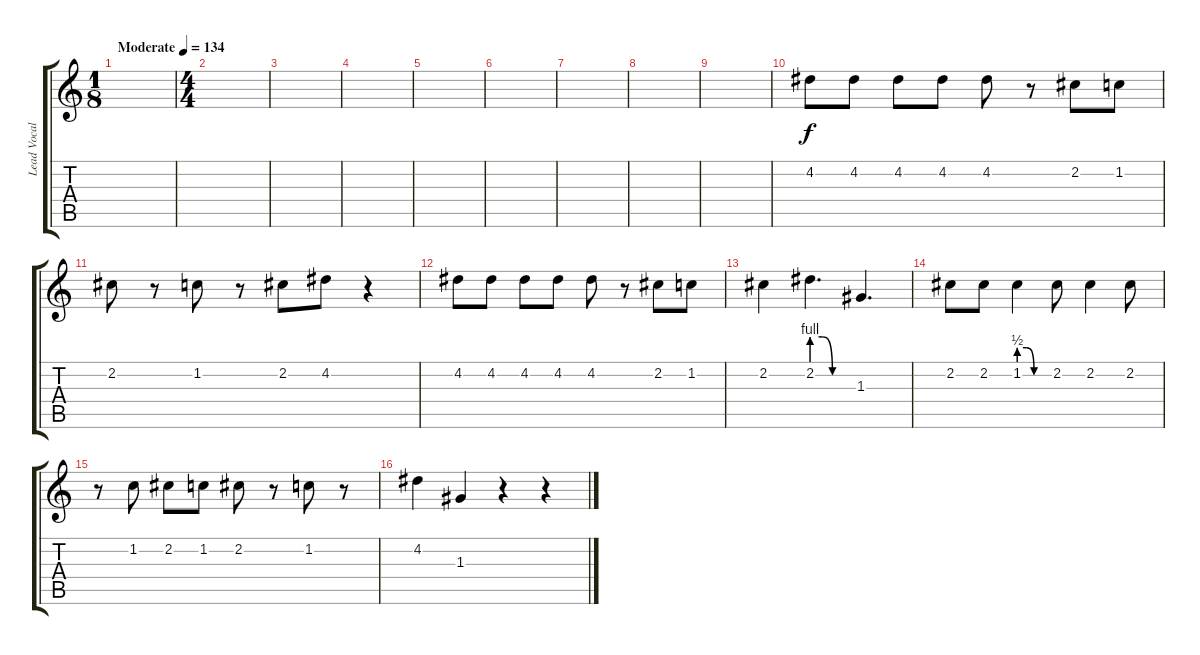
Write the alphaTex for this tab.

\track ("Lead Vocal" "Lead Vocal") {instrument synthbass2}
\staff {score tabs}
\tuning (E4 B3 G3 D3 A2 E2) {hide}
\ts (1 8)
\tempo (134 "Moderate")
\clef g2
\ks c
|
\ts (4 4)
|
|
|
|
|
|
|
|
4.2.8 4.2.8 4.2.8 4.2.8 4.2.8 r.8 2.2.8 1.2.8 |
2.2.8 r.8 1.2.8 r.8 2.2.8 4.2.8 r.4 |
4.2.8 4.2.8 4.2.8 4.2.8 4.2.8 r.8 2.2.8 1.2.8 |
2.2.4 2.2{be (custom 0 4 15 4 30 0 60 0)}.4{d} 1.3.4{d} |
2.2.8 2.2.8 1.2{be (custom 0 2 15 2 30 0 60 0)}.4 2.2.8 2.2.4 2.2.8 |
r.8 1.2.8 2.2.8 1.2.8 2.2.8 r.8 1.2.8 r.8 |
4.2.4 1.3.4 r.4 r.4
